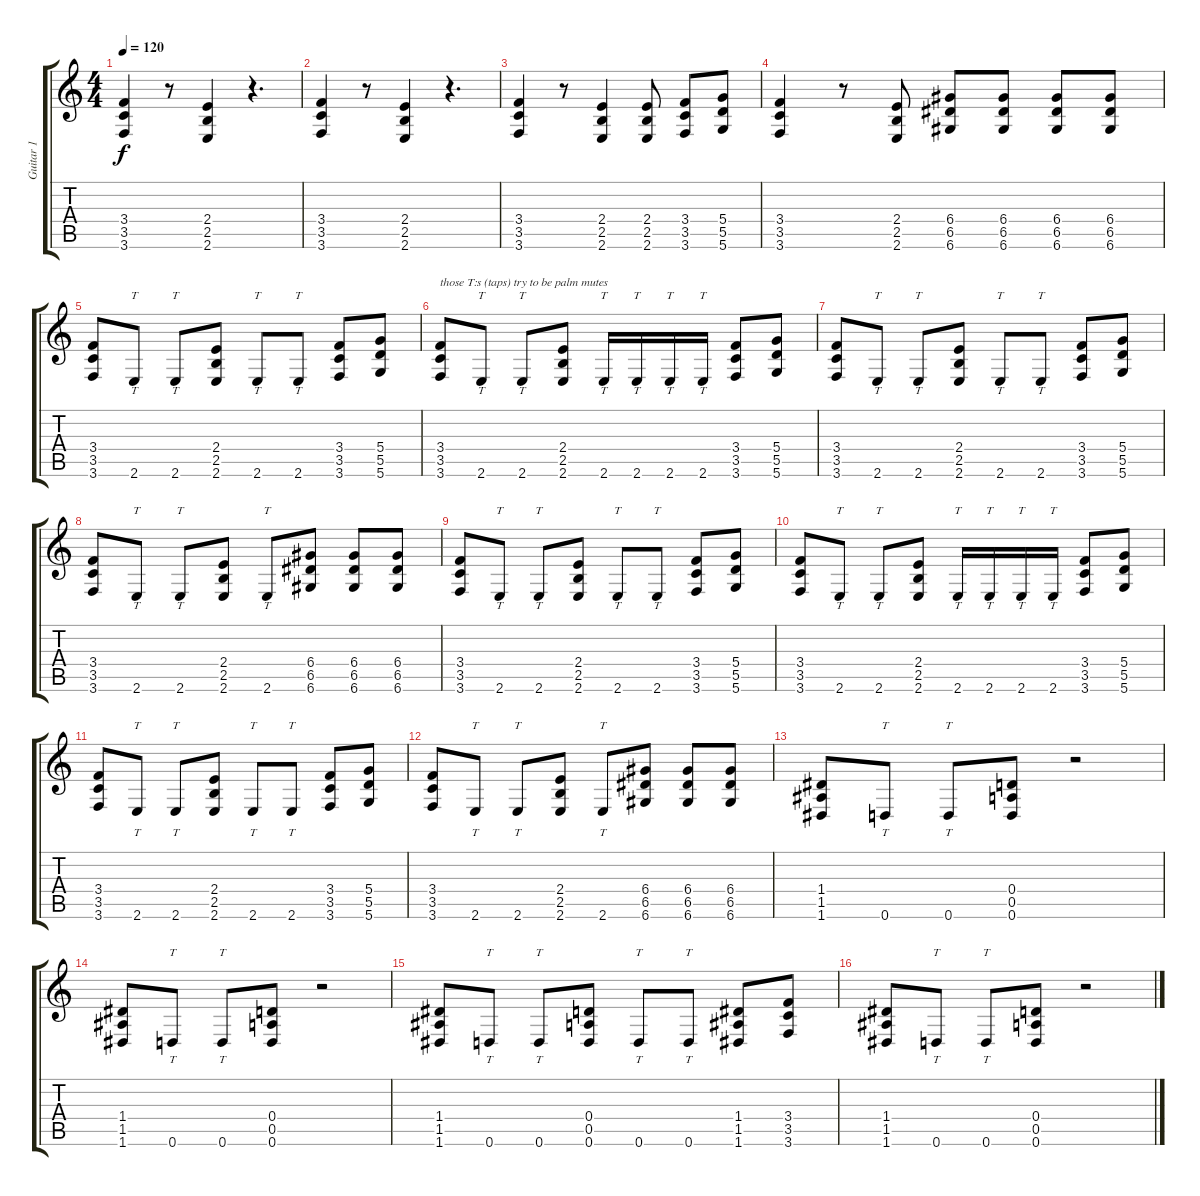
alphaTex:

\track ("Guitar 1" "Guitar 1") {instrument distortionguitar}
\staff {score tabs}
\tuning (E4 B3 G3 D3 A2 D2) {hide}
\ts (4 4)
\tempo 120
\clef g2
\ks c
(3.4 3.5 3.6).4{dy f volume 7 balance 0 instrument overdrivenguitar} r.8 (2.4 2.5 2.6).4 r.4{d} |
(3.4 3.5 3.6).4 r.8 (2.4 2.5 2.6).4 r.4{d} |
(3.4 3.5 3.6).4 r.8 (2.4 2.5 2.6).4 (2.4 2.5 2.6).8 (3.4 3.5 3.6).8 (5.4 5.5 5.6).8 |
(3.4 3.5 3.6).4 r.8 (2.4 2.5 2.6).8 (6.4 6.5 6.6).8{volume 13 instrument distortionguitar} (6.4 6.5 6.6).8 (6.4 6.5 6.6).8 (6.4 6.5 6.6).8 |
(3.4 3.5 3.6).8 2.6.8{tt} 2.6.8{tt} (2.4 2.5 2.6).8 2.6.8{tt} 2.6.8{tt} (3.4 3.5 3.6).8 (5.4 5.5 5.6).8 |
(3.4 3.5 3.6).8{txt "those T:s (taps) try to be palm mutes"} 2.6.8{tt} 2.6.8{tt} (2.4 2.5 2.6).8 2.6.16{tt} 2.6.16{tt} 2.6.16{tt} 2.6.16{tt} (3.4 3.5 3.6).8 (5.4 5.5 5.6).8 |
(3.4 3.5 3.6).8 2.6.8{tt} 2.6.8{tt} (2.4 2.5 2.6).8 2.6.8{tt} 2.6.8{tt} (3.4 3.5 3.6).8 (5.4 5.5 5.6).8 |
(3.4 3.5 3.6).8 2.6.8{tt} 2.6.8{tt} (2.4 2.5 2.6).8 2.6.8{tt} (6.4 6.5 6.6).8 (6.4 6.5 6.6).8 (6.4 6.5 6.6).8 |
(3.4 3.5 3.6).8 2.6.8{tt} 2.6.8{tt} (2.4 2.5 2.6).8 2.6.8{tt} 2.6.8{tt} (3.4 3.5 3.6).8 (5.4 5.5 5.6).8 |
(3.4 3.5 3.6).8 2.6.8{tt} 2.6.8{tt} (2.4 2.5 2.6).8 2.6.16{tt} 2.6.16{tt} 2.6.16{tt} 2.6.16{tt} (3.4 3.5 3.6).8 (5.4 5.5 5.6).8 |
(3.4 3.5 3.6).8 2.6.8{tt} 2.6.8{tt} (2.4 2.5 2.6).8 2.6.8{tt} 2.6.8{tt} (3.4 3.5 3.6).8 (5.4 5.5 5.6).8 |
(3.4 3.5 3.6).8 2.6.8{tt} 2.6.8{tt} (2.4 2.5 2.6).8 2.6.8{tt} (6.4 6.5 6.6).8 (6.4 6.5 6.6).8 (6.4 6.5 6.6).8 |
(1.4 1.5 1.6).8 0.6.8{tt} 0.6.8{tt} (0.4 0.5 0.6).8 r.2 |
(1.4 1.5 1.6).8 0.6.8{tt} 0.6.8{tt} (0.4 0.5 0.6).8 r.2 |
(1.4 1.5 1.6).8 0.6.8{tt} 0.6.8{tt} (0.4 0.5 0.6).8 0.6.8{tt} 0.6.8{tt} (1.4 1.5 1.6).8 (3.4 3.5 3.6).8 |
(1.4 1.5 1.6).8 0.6.8{tt} 0.6.8{tt} (0.4 0.5 0.6).8 r.2
